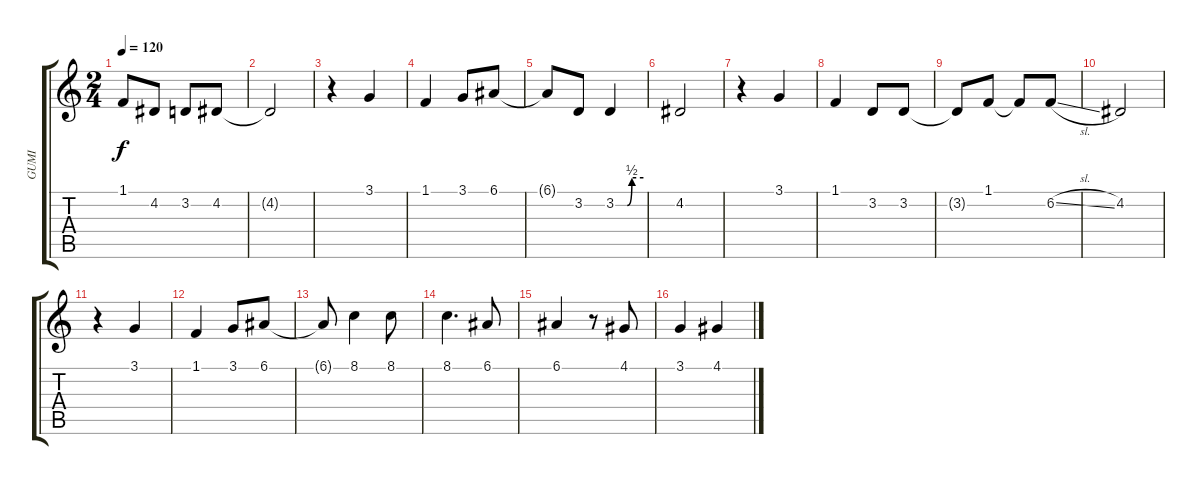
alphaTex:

\track ("GUMI" "GUMI") {instrument lead2sawtooth}
\staff {score tabs}
\tuning (E4 B3 G3 D3 A2 E2) {hide}
\ts (2 4)
\tempo 120
\clef g2
\ks c
1.1.8{dy f} 4.2.8 3.2.8 4.2.8 |
4.2{t}.2 |
r.4 3.1.4 |
1.1.4 3.1.8 6.1.8 |
6.1{t}.8 3.2.8 3.2{be (custom 0 0 25 0 35 2 60 2)}.4 |
4.2.2 |
r.4 3.1.4 |
1.1.4 3.2.8 3.2.8 |
3.2{t}.8 1.1.8 1.1{t}.8 6.2{sl}.8 |
4.2.2 |
r.4 3.1.4 |
1.1.4 3.1.8 6.1.8 |
6.1{t}.8 8.1.4 8.1.8 |
8.1.4{d} 6.1.8 |
6.1.4 r.8 4.1.8 |
3.1.4 4.1.4
